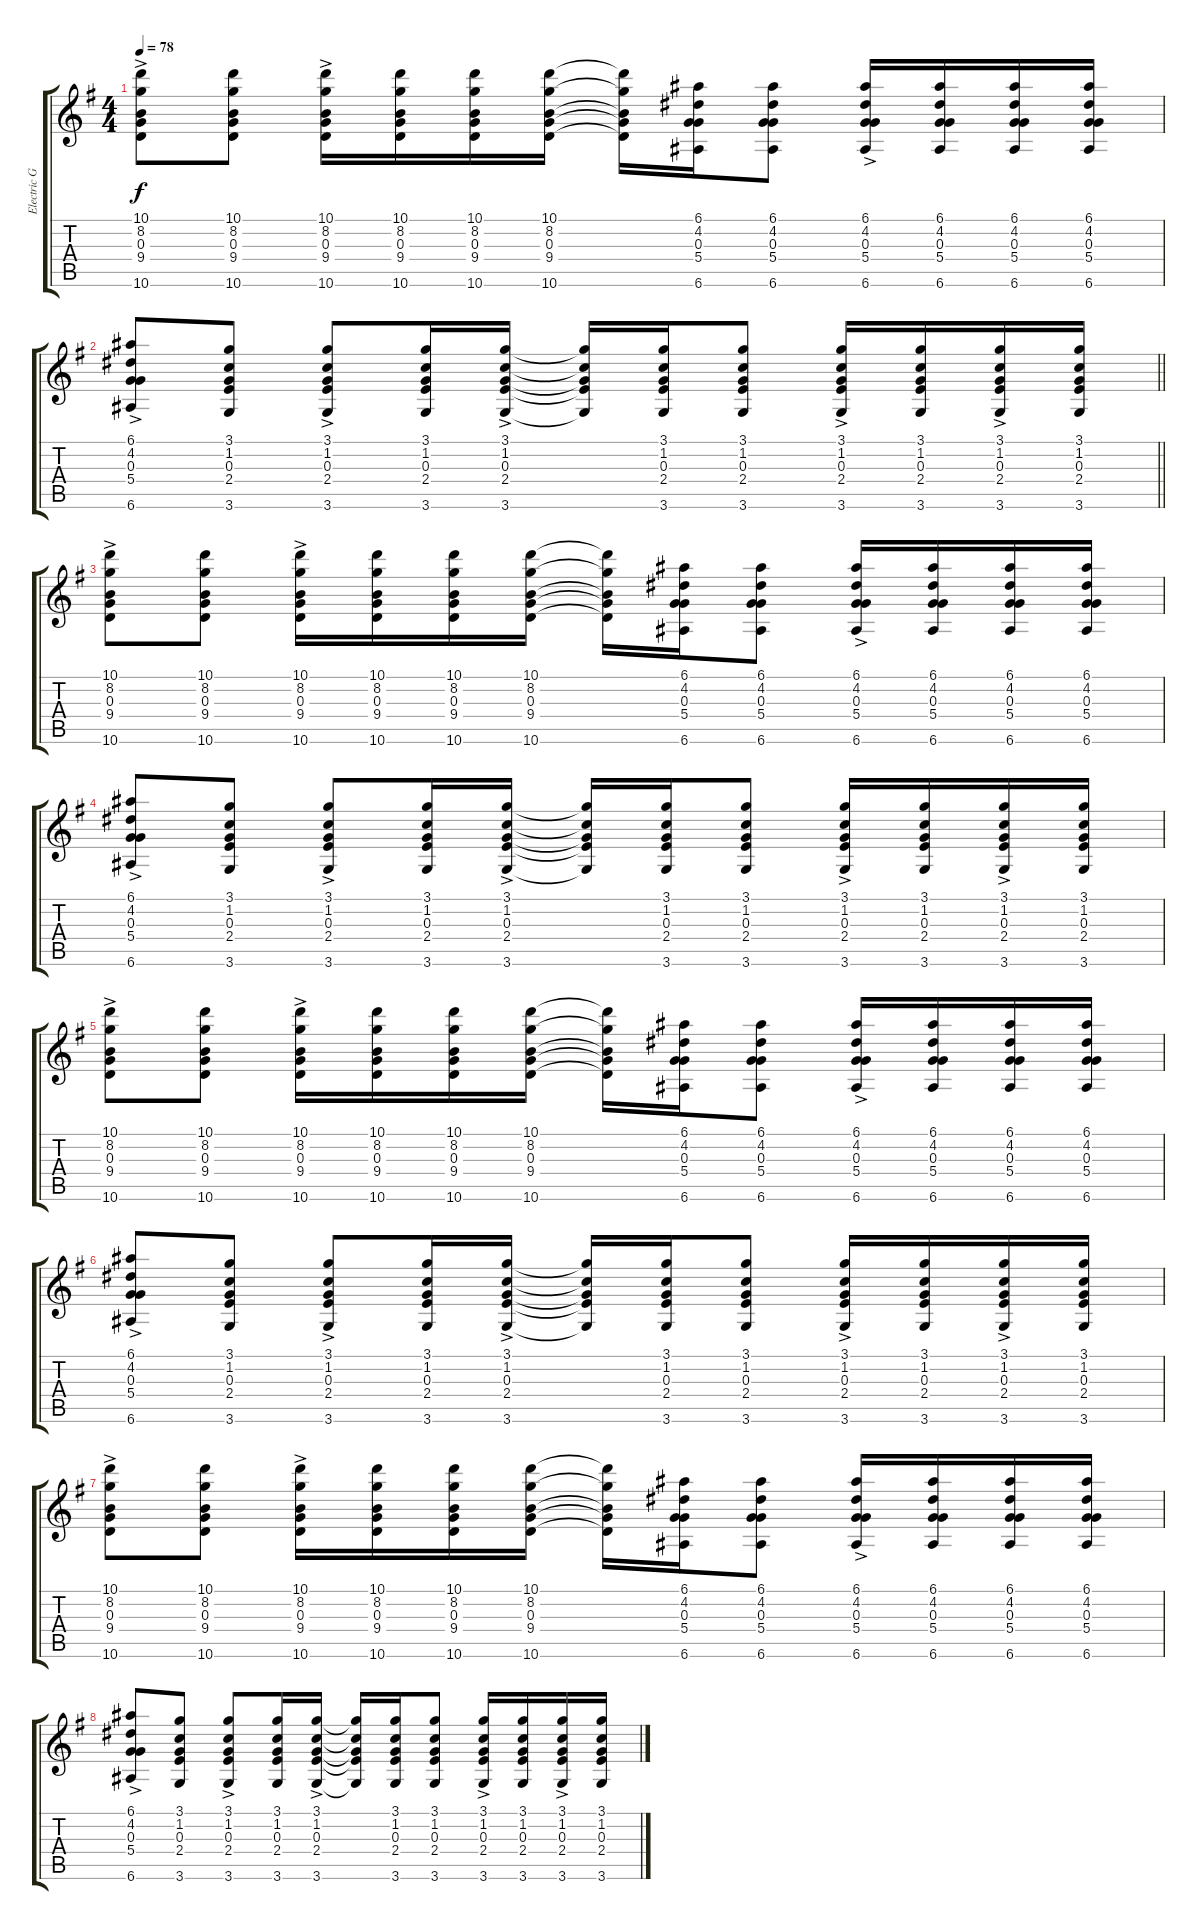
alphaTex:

\track ("Electric Guitar - Guitar Break" "Electric G") {instrument overdrivenguitar}
\staff {score tabs}
\tuning (E4 B3 G3 D3 A2 E2) {hide}
\ts (4 4)
\tempo 78
\clef g2
\ks g
(10.1{ac} 8.2{ac} 0.3{ac} 9.4{ac} 10.6{ac}).8{dy f} (10.1 8.2 0.3 9.4 10.6).8 (10.1{ac} 8.2{ac} 0.3{ac} 9.4{ac} 10.6{ac}).16 (10.1 8.2 0.3 9.4 10.6).16 (10.1 8.2 0.3 9.4 10.6).16 (10.1 8.2 0.3 9.4 10.6).16 (10.1{t} 8.2{t} 0.3{t} 9.4{t} 10.6{t}).16 (6.1 4.2 0.3 5.4 6.6).16 (6.1 4.2 0.3 5.4 6.6).8 (6.1{ac} 4.2{ac} 0.3{ac} 5.4{ac} 6.6{ac}).16 (6.1 4.2 0.3 5.4 6.6).16 (6.1 4.2 0.3 5.4 6.6).16 (6.1 4.2 0.3 5.4 6.6).16 |
\barLineRight lightlight
(6.1{ac} 4.2{ac} 0.3{ac} 5.4{ac} 6.6{ac}).8 (3.1 1.2 0.3 2.4 3.6).8 (3.1{ac} 1.2{ac} 0.3{ac} 2.4{ac} 3.6{ac}).8 (3.1 1.2 0.3 2.4 3.6).16 (3.1{ac} 1.2{ac} 0.3{ac} 2.4{ac} 3.6{ac}).16 (3.1{t} 1.2{t} 0.3{t} 2.4{t} 3.6{t}).16 (3.1 1.2 0.3 2.4 3.6).16 (3.1 1.2 0.3 2.4 3.6).8 (3.1{ac} 1.2{ac} 0.3{ac} 2.4{ac} 3.6{ac}).16 (3.1 1.2 0.3 2.4 3.6).16 (3.1{ac} 1.2{ac} 0.3{ac} 2.4{ac} 3.6{ac}).16 (3.1 1.2 0.3 2.4 3.6).16 |
(10.1{ac} 8.2{ac} 0.3{ac} 9.4{ac} 10.6{ac}).8 (10.1 8.2 0.3 9.4 10.6).8 (10.1{ac} 8.2{ac} 0.3{ac} 9.4{ac} 10.6{ac}).16 (10.1 8.2 0.3 9.4 10.6).16 (10.1 8.2 0.3 9.4 10.6).16 (10.1 8.2 0.3 9.4 10.6).16 (10.1{t} 8.2{t} 0.3{t} 9.4{t} 10.6{t}).16 (6.1 4.2 0.3 5.4 6.6).16 (6.1 4.2 0.3 5.4 6.6).8 (6.1{ac} 4.2{ac} 0.3{ac} 5.4{ac} 6.6{ac}).16 (6.1 4.2 0.3 5.4 6.6).16 (6.1 4.2 0.3 5.4 6.6).16 (6.1 4.2 0.3 5.4 6.6).16 |
(6.1{ac} 4.2{ac} 0.3{ac} 5.4{ac} 6.6{ac}).8 (3.1 1.2 0.3 2.4 3.6).8 (3.1{ac} 1.2{ac} 0.3{ac} 2.4{ac} 3.6{ac}).8 (3.1 1.2 0.3 2.4 3.6).16 (3.1{ac} 1.2{ac} 0.3{ac} 2.4{ac} 3.6{ac}).16 (3.1{t} 1.2{t} 0.3{t} 2.4{t} 3.6{t}).16 (3.1 1.2 0.3 2.4 3.6).16 (3.1 1.2 0.3 2.4 3.6).8 (3.1{ac} 1.2{ac} 0.3{ac} 2.4{ac} 3.6{ac}).16 (3.1 1.2 0.3 2.4 3.6).16 (3.1{ac} 1.2{ac} 0.3{ac} 2.4{ac} 3.6{ac}).16 (3.1 1.2 0.3 2.4 3.6).16 |
(10.1{ac} 8.2{ac} 0.3{ac} 9.4{ac} 10.6{ac}).8 (10.1 8.2 0.3 9.4 10.6).8 (10.1{ac} 8.2{ac} 0.3{ac} 9.4{ac} 10.6{ac}).16 (10.1 8.2 0.3 9.4 10.6).16 (10.1 8.2 0.3 9.4 10.6).16 (10.1 8.2 0.3 9.4 10.6).16 (10.1{t} 8.2{t} 0.3{t} 9.4{t} 10.6{t}).16 (6.1 4.2 0.3 5.4 6.6).16 (6.1 4.2 0.3 5.4 6.6).8 (6.1{ac} 4.2{ac} 0.3{ac} 5.4{ac} 6.6{ac}).16 (6.1 4.2 0.3 5.4 6.6).16 (6.1 4.2 0.3 5.4 6.6).16 (6.1 4.2 0.3 5.4 6.6).16 |
(6.1{ac} 4.2{ac} 0.3{ac} 5.4{ac} 6.6{ac}).8 (3.1 1.2 0.3 2.4 3.6).8 (3.1{ac} 1.2{ac} 0.3{ac} 2.4{ac} 3.6{ac}).8 (3.1 1.2 0.3 2.4 3.6).16 (3.1{ac} 1.2{ac} 0.3{ac} 2.4{ac} 3.6{ac}).16 (3.1{t} 1.2{t} 0.3{t} 2.4{t} 3.6{t}).16 (3.1 1.2 0.3 2.4 3.6).16 (3.1 1.2 0.3 2.4 3.6).8 (3.1{ac} 1.2{ac} 0.3{ac} 2.4{ac} 3.6{ac}).16 (3.1 1.2 0.3 2.4 3.6).16 (3.1{ac} 1.2{ac} 0.3{ac} 2.4{ac} 3.6{ac}).16 (3.1 1.2 0.3 2.4 3.6).16 |
(10.1{ac} 8.2{ac} 0.3{ac} 9.4{ac} 10.6{ac}).8 (10.1 8.2 0.3 9.4 10.6).8 (10.1{ac} 8.2{ac} 0.3{ac} 9.4{ac} 10.6{ac}).16 (10.1 8.2 0.3 9.4 10.6).16 (10.1 8.2 0.3 9.4 10.6).16 (10.1 8.2 0.3 9.4 10.6).16 (10.1{t} 8.2{t} 0.3{t} 9.4{t} 10.6{t}).16 (6.1 4.2 0.3 5.4 6.6).16 (6.1 4.2 0.3 5.4 6.6).8 (6.1{ac} 4.2{ac} 0.3{ac} 5.4{ac} 6.6{ac}).16 (6.1 4.2 0.3 5.4 6.6).16 (6.1 4.2 0.3 5.4 6.6).16 (6.1 4.2 0.3 5.4 6.6).16 |
(6.1{ac} 4.2{ac} 0.3{ac} 5.4{ac} 6.6{ac}).8 (3.1 1.2 0.3 2.4 3.6).8 (3.1{ac} 1.2{ac} 0.3{ac} 2.4{ac} 3.6{ac}).8 (3.1 1.2 0.3 2.4 3.6).16 (3.1{ac} 1.2{ac} 0.3{ac} 2.4{ac} 3.6{ac}).16 (3.1{t} 1.2{t} 0.3{t} 2.4{t} 3.6{t}).16 (3.1 1.2 0.3 2.4 3.6).16 (3.1 1.2 0.3 2.4 3.6).8 (3.1{ac} 1.2{ac} 0.3{ac} 2.4{ac} 3.6{ac}).16 (3.1 1.2 0.3 2.4 3.6).16 (3.1{ac} 1.2{ac} 0.3{ac} 2.4{ac} 3.6{ac}).16 (3.1 1.2 0.3 2.4 3.6).16
